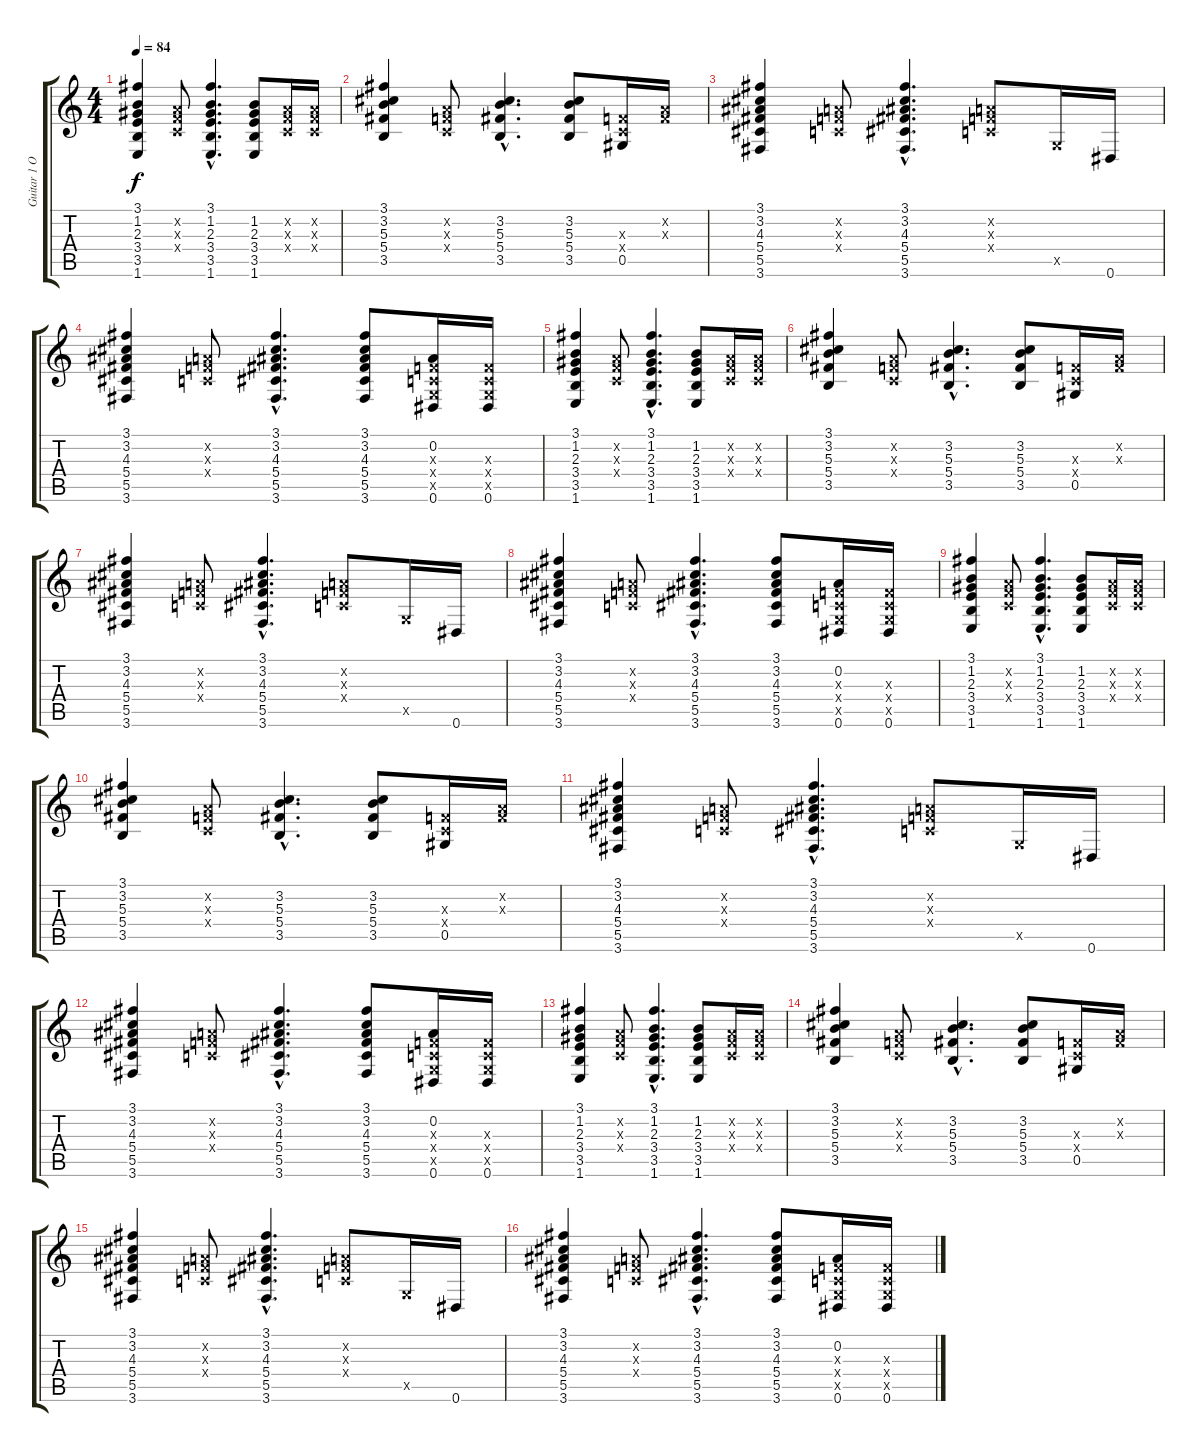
\track ("Guitar 1 Overdrive" "Guitar 1 O") {instrument overdrivenguitar}
\staff {score tabs}
\tuning (Eb4 Bb3 Gb3 Db3 Ab2 Eb2) {hide}
\ts (4 4)
\tempo 84
\clef g2
\ks c
(3.1 1.2 2.3 3.4 3.5 1.6).4{dy f instrument overdrivenguitar} (-1.2{x} -1.3{x} -1.4{x}).8 (3.1{hac} 1.2{hac} 2.3{hac} 3.4{hac} 3.5{hac} 1.6{hac}).4{d} (1.2 2.3 3.4 3.5 1.6).8 (-1.2{x} -1.3{x} -1.4{x}).16 (-1.2{x} -1.3{x} -1.4{x}).16 |
(3.1 3.2 5.3 5.4 3.5).4 (-1.2{x} -1.3{x} -1.4{x}).8 (3.2{hac} 5.3{hac} 5.4{hac} 3.5{hac}).4{d} (3.2 5.3 5.4 3.5).8 (-1.3{x} -1.4{x} 0.5).16 (-1.2{x} -1.3{x}).16 |
(3.1 3.2 4.3 5.4 5.5 3.6).4 (-1.2{x} -1.3{x} -1.4{x}).8 (3.1{hac} 3.2{hac} 4.3{hac} 5.4{hac} 5.5{hac} 3.6{hac}).4{d} (-1.2{x} -1.3{x} -1.4{x}).8 -1.5{x}.16 0.6.16 |
(3.1 3.2 4.3 5.4 5.5 3.6).4 (-1.2{x} -1.3{x} -1.4{x}).8 (3.1{hac} 3.2{hac} 4.3{hac} 5.4{hac} 5.5{hac} 3.6{hac}).4{d} (3.1 3.2 4.3 5.4 5.5 3.6).8 (0.2 -1.3{x} -1.4{x} -1.5{x} 0.6).16 (-1.3{x} -1.4{x} -1.5{x} 0.6).16 |
(3.1 1.2 2.3 3.4 3.5 1.6).4 (-1.2{x} -1.3{x} -1.4{x}).8 (3.1{hac} 1.2{hac} 2.3{hac} 3.4{hac} 3.5{hac} 1.6{hac}).4{d} (1.2 2.3 3.4 3.5 1.6).8 (-1.2{x} -1.3{x} -1.4{x}).16 (-1.2{x} -1.3{x} -1.4{x}).16 |
(3.1 3.2 5.3 5.4 3.5).4 (-1.2{x} -1.3{x} -1.4{x}).8 (3.2{hac} 5.3{hac} 5.4{hac} 3.5{hac}).4{d} (3.2 5.3 5.4 3.5).8 (-1.3{x} -1.4{x} 0.5).16 (-1.2{x} -1.3{x}).16 |
(3.1 3.2 4.3 5.4 5.5 3.6).4 (-1.2{x} -1.3{x} -1.4{x}).8 (3.1{hac} 3.2{hac} 4.3{hac} 5.4{hac} 5.5{hac} 3.6{hac}).4{d} (-1.2{x} -1.3{x} -1.4{x}).8 -1.5{x}.16 0.6.16 |
(3.1 3.2 4.3 5.4 5.5 3.6).4 (-1.2{x} -1.3{x} -1.4{x}).8 (3.1{hac} 3.2{hac} 4.3{hac} 5.4{hac} 5.5{hac} 3.6{hac}).4{d} (3.1 3.2 4.3 5.4 5.5 3.6).8 (0.2 -1.3{x} -1.4{x} -1.5{x} 0.6).16 (-1.3{x} -1.4{x} -1.5{x} 0.6).16 |
(3.1 1.2 2.3 3.4 3.5 1.6).4 (-1.2{x} -1.3{x} -1.4{x}).8 (3.1{hac} 1.2{hac} 2.3{hac} 3.4{hac} 3.5{hac} 1.6{hac}).4{d} (1.2 2.3 3.4 3.5 1.6).8 (-1.2{x} -1.3{x} -1.4{x}).16 (-1.2{x} -1.3{x} -1.4{x}).16 |
(3.1 3.2 5.3 5.4 3.5).4 (-1.2{x} -1.3{x} -1.4{x}).8 (3.2{hac} 5.3{hac} 5.4{hac} 3.5{hac}).4{d} (3.2 5.3 5.4 3.5).8 (-1.3{x} -1.4{x} 0.5).16 (-1.2{x} -1.3{x}).16 |
(3.1 3.2 4.3 5.4 5.5 3.6).4 (-1.2{x} -1.3{x} -1.4{x}).8 (3.1{hac} 3.2{hac} 4.3{hac} 5.4{hac} 5.5{hac} 3.6{hac}).4{d} (-1.2{x} -1.3{x} -1.4{x}).8 -1.5{x}.16 0.6.16 |
(3.1 3.2 4.3 5.4 5.5 3.6).4 (-1.2{x} -1.3{x} -1.4{x}).8 (3.1{hac} 3.2{hac} 4.3{hac} 5.4{hac} 5.5{hac} 3.6{hac}).4{d} (3.1 3.2 4.3 5.4 5.5 3.6).8 (0.2 -1.3{x} -1.4{x} -1.5{x} 0.6).16 (-1.3{x} -1.4{x} -1.5{x} 0.6).16 |
(3.1 1.2 2.3 3.4 3.5 1.6).4 (-1.2{x} -1.3{x} -1.4{x}).8 (3.1{hac} 1.2{hac} 2.3{hac} 3.4{hac} 3.5{hac} 1.6{hac}).4{d} (1.2 2.3 3.4 3.5 1.6).8 (-1.2{x} -1.3{x} -1.4{x}).16 (-1.2{x} -1.3{x} -1.4{x}).16 |
(3.1 3.2 5.3 5.4 3.5).4 (-1.2{x} -1.3{x} -1.4{x}).8 (3.2{hac} 5.3{hac} 5.4{hac} 3.5{hac}).4{d} (3.2 5.3 5.4 3.5).8 (-1.3{x} -1.4{x} 0.5).16 (-1.2{x} -1.3{x}).16 |
(3.1 3.2 4.3 5.4 5.5 3.6).4 (-1.2{x} -1.3{x} -1.4{x}).8 (3.1{hac} 3.2{hac} 4.3{hac} 5.4{hac} 5.5{hac} 3.6{hac}).4{d} (-1.2{x} -1.3{x} -1.4{x}).8 -1.5{x}.16 0.6.16 |
(3.1 3.2 4.3 5.4 5.5 3.6).4 (-1.2{x} -1.3{x} -1.4{x}).8 (3.1{hac} 3.2{hac} 4.3{hac} 5.4{hac} 5.5{hac} 3.6{hac}).4{d} (3.1 3.2 4.3 5.4 5.5 3.6).8 (0.2 -1.3{x} -1.4{x} -1.5{x} 0.6).16 (-1.3{x} -1.4{x} -1.5{x} 0.6).16
